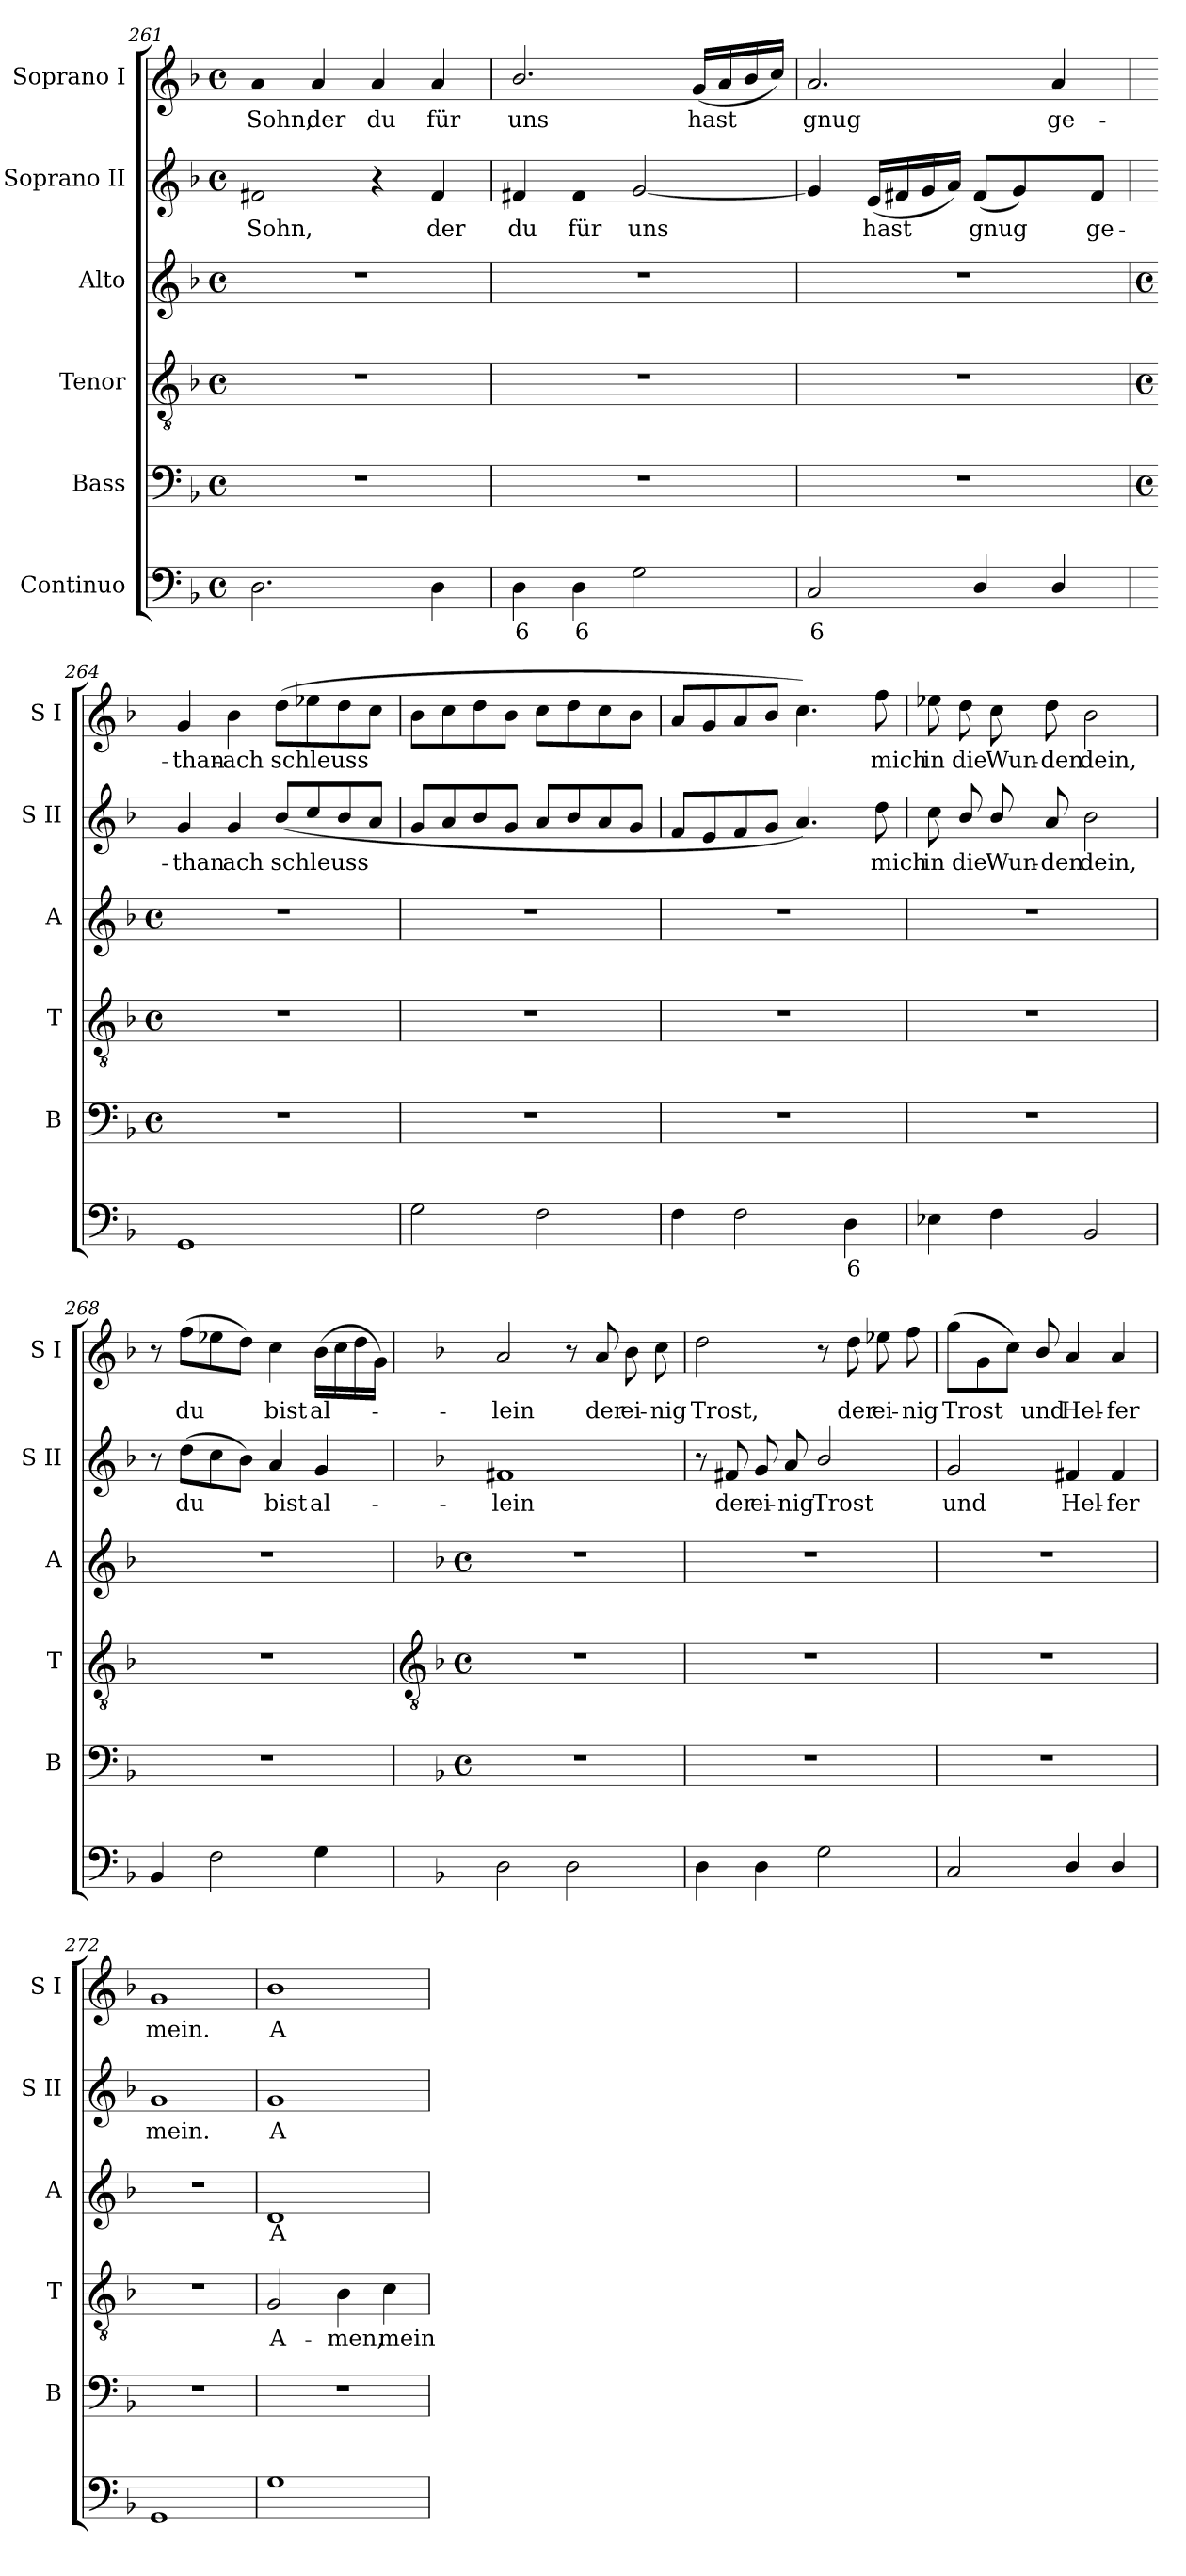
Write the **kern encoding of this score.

**kern	**text	**kern	**kern	**text	**kern	**text	**kern	**text	**kern	**text
*part6	*part6	*part5	*part4	*part4	*part3	*part3	*part2	*part2	*part1	*part1
*staff6	*staff6	*staff5	*staff4	*staff4	*staff3	*staff3	*staff2	*staff2	*staff1	*staff1
*I"Continuo	*	*I"Bass	*I"Tenor	*	*I"Alto	*	*I"Soprano II	*	*I"Soprano I	*
*	*	*I'B	*I'T	*	*I'A	*	*I'S II	*	*I'S I	*
*clefF4	*	*clefF4	*clefGv2	*	*clefG2	*	*clefG2	*	*clefG2	*
*k[b-]	*	*k[b-]	*k[b-]	*	*k[b-]	*	*k[b-]	*	*k[b-]	*
*F:	*	*F:	*F:	*	*F:	*	*F:	*	*F:	*
*M4/4	*	*M4/4	*M4/4	*	*M4/4	*	*M4/4	*	*M4/4	*
*met(c)	*	*met(c)	*met(c)	*	*met(c)	*	*met(c)	*	*met(c)	*
=261	=261	=261	=261	=261	=261	=261	=261	=261	=261	=261
!	!	!	!	!	!	!	!	!LO:LY:b	!	!LO:LY:b
2.D	.	1r	1r	.	1r	.	2f#X	Sohn,	4a	Sohn,
!	!	!	!	!	!	!	!	!	!	!LO:LY:b
.	.	.	.	.	.	.	.	.	4a	der
!	!	!	!	!	!	!	!	!	!	!LO:LY:b
.	.	.	.	.	.	.	4r	.	4a	du
!	!	!	!	!	!	!	!	!LO:LY:b	!	!LO:LY:b
4D	.	.	.	.	.	.	4f#	der	4a	für
=262	=262	=262	=262	=262	=262	=262	=262	=262	=262	=262
!	!LO:LY:b	!	!	!	!	!	!	!LO:LY:b	!	!LO:LY:b
4D	6	1r	1r	.	1r	.	4f#X	du	2.b-/	uns
!	!LO:LY:b	!	!	!	!	!	!	!LO:LY:b	!	!
4D	6	.	.	.	.	.	4f#	für	.	.
!	!	!	!	!	!	!	!	!LO:LY:b	!	!
2G	.	.	.	.	.	.	[2g	uns	.	.
!	!	!	!	!	!	!	!	!	!	!LO:LY:b
.	.	.	.	.	.	.	.	.	(<16gLL	hast
.	.	.	.	.	.	.	.	.	16a	.
.	.	.	.	.	.	.	.	.	16b-	.
.	.	.	.	.	.	.	.	.	16ccJJ)	.
=263	=263	=263	=263	=263	=263	=263	=263	=263	=263	=263
!	!LO:LY:b	!	!	!	!	!	!	!	!	!LO:LY:b
2C	6	1r	1r	.	1r	.	4g]	.	2.a	gnug
!	!	!	!	!	!	!	!	!LO:LY:b	!	!
.	.	.	.	.	.	.	(<16eLL	hast	.	.
.	.	.	.	.	.	.	16f#X	.	.	.
.	.	.	.	.	.	.	16g	.	.	.
.	.	.	.	.	.	.	16aJJ)	.	.	.
!	!	!	!	!	!	!	!	!LO:LY:b	!	!
4D/	.	.	.	.	.	.	(<8f#L	gnug	.	.
.	.	.	.	.	.	.	4g)	.	.	.
!	!	!	!	!	!	!	!	!	!	!LO:LY:b
4D/	.	.	.	.	.	.	.	.	4a	ge-
!	!	!	!	!	!	!	!	!LO:LY:b	!	!
.	.	.	.	.	.	.	8f#J	ge-	.	.
!!LO:LB:g=z
=264	=264	=264	=264	=264	=264	=264	=264	=264	=264	=264
*	*	*M4/4	*M4/4	*	*M4/4	*	*	*	*	*
*	*	*met(c)	*met(c)	*	*met(c)	*	*	*	*	*
!	!	!	!	!	!	!	!	!LO:LY:b	!	!LO:LY:b
1GG	.	1r	1r	.	1r	.	4g	-than	4g	-than-
!	!	!	!	!	!	!	!	!LO:LY:b	!	!LO:LY:b
.	.	.	.	.	.	.	4g	ach	4b-	-ach
!	!	!	!	!	!	!	!	!LO:LY:b	!	!LO:LY:b
.	.	.	.	.	.	.	(<8b-/L	schleuss	(>8ddL	schleuss
.	.	.	.	.	.	.	8cc/	.	8ee-X	.
.	.	.	.	.	.	.	8b-/	.	8dd	.
.	.	.	.	.	.	.	8a/J	.	8ccJ	.
=265	=265	=265	=265	=265	=265	=265	=265	=265	=265	=265
2G	.	1r	1r	.	1r	.	8gL	.	8b-L	.
.	.	.	.	.	.	.	8a	.	8cc	.
.	.	.	.	.	.	.	8b-	.	8dd	.
.	.	.	.	.	.	.	8gJ	.	8b-J	.
2F	.	.	.	.	.	.	8aL	.	8ccL	.
.	.	.	.	.	.	.	8b-	.	8dd	.
.	.	.	.	.	.	.	8a	.	8cc	.
.	.	.	.	.	.	.	8gJ	.	8b-J	.
=266	=266	=266	=266	=266	=266	=266	=266	=266	=266	=266
4F	.	1r	1r	.	1r	.	8fL	.	8aL	.
.	.	.	.	.	.	.	8e	.	8g	.
2F	.	.	.	.	.	.	8f	.	8a	.
.	.	.	.	.	.	.	8gJ	.	8b-J	.
.	.	.	.	.	.	.	4.a)	.	4.cc)	.
!	!LO:LY:b	!	!	!	!	!	!	!	!	!
4D	6	.	.	.	.	.	.	.	.	.
!	!	!	!	!	!	!	!	!LO:LY:b	!	!LO:LY:b
.	.	.	.	.	.	.	8dd	mich	8ff	mich
=267	=267	=267	=267	=267	=267	=267	=267	=267	=267	=267
!	!	!	!	!	!	!	!	!LO:LY:b	!	!LO:LY:b
4E-X	.	1r	1r	.	1r	.	8cc	in	8ee-X	in
!	!	!	!	!	!	!	!	!LO:LY:b	!	!LO:LY:b
.	.	.	.	.	.	.	8b-/	die	8dd	die
!	!	!	!	!	!	!	!	!LO:LY:b	!	!LO:LY:b
4F	.	.	.	.	.	.	8b-/	Wun-	8cc	Wun-
!	!	!	!	!	!	!	!	!LO:LY:b	!	!LO:LY:b
.	.	.	.	.	.	.	8a	-den	8dd	-den
!	!	!	!	!	!	!	!	!LO:LY:b	!	!LO:LY:b
2BB-	.	.	.	.	.	.	2b-	dein,	2b-	dein,
=268	=268	=268	=268	=268	=268	=268	=268	=268	=268	=268
4BB-	.	1r	1r	.	1r	.	8r	.	8r	.
!	!	!	!	!	!	!	!	!LO:LY:b	!	!LO:LY:b
.	.	.	.	.	.	.	(>8ddL	du	(>8ffL	du
2F	.	.	.	.	.	.	8cc	.	8ee-X	.
.	.	.	.	.	.	.	8b-J)	.	8ddJ)	.
!	!	!	!	!	!	!	!	!LO:LY:b	!	!LO:LY:b
.	.	.	.	.	.	.	4a	bist	4cc	bist
!	!	!	!	!	!	!	!	!LO:LY:b	!	!LO:LY:b
4G	.	.	.	.	.	.	4g	al-	(>16b-LL	al-
.	.	.	.	.	.	.	.	.	16cc	.
.	.	.	.	.	.	.	.	.	16dd	.
.	.	.	.	.	.	.	.	.	16gJJ)	.
!!LO:LB:g=z
=269	=269	=269	=269	=269	=269	=269	=269	=269	=269	=269
*	*	*	*clefGv2	*	*	*	*	*	*	*
*	*	*	*k[b-]	*	*k[b-]	*	*	*	*	*
*	*	*	*F:	*	*F:	*	*	*	*	*
*	*	*M4/4	*M4/4	*	*M4/4	*	*	*	*	*
*	*	*met(c)	*met(c)	*	*met(c)	*	*	*	*	*
!	!	!	!	!	!	!	!	!LO:LY:b	!	!LO:LY:b
2D	.	1r	1r	.	1r	.	1f#X	-lein	2a	lein
2D	.	.	.	.	.	.	.	.	8r	.
!	!	!	!	!	!	!	!	!	!	!LO:LY:b
.	.	.	.	.	.	.	.	.	8a	der
!	!	!	!	!	!	!	!	!	!	!LO:LY:b
.	.	.	.	.	.	.	.	.	8b-	ei-
!	!	!	!	!	!	!	!	!	!	!LO:LY:b
.	.	.	.	.	.	.	.	.	8cc	-nig
=270	=270	=270	=270	=270	=270	=270	=270	=270	=270	=270
!	!	!	!	!	!	!	!	!	!	!LO:LY:b
4D	.	1r	1r	.	1r	.	8r	.	2dd	Trost,
!	!	!	!	!	!	!	!	!LO:LY:b	!	!
.	.	.	.	.	.	.	8f#X	der	.	.
!	!	!	!	!	!	!	!	!LO:LY:b	!	!
4D	.	.	.	.	.	.	8g	ei-	.	.
!	!	!	!	!	!	!	!	!LO:LY:b	!	!
.	.	.	.	.	.	.	8a	-nig	.	.
!	!	!	!	!	!	!	!	!LO:LY:b	!	!
2G	.	.	.	.	.	.	2b-/	Trost	8r	.
!	!	!	!	!	!	!	!	!	!	!LO:LY:b
.	.	.	.	.	.	.	.	.	8dd	der
!	!	!	!	!	!	!	!	!	!	!LO:LY:b
.	.	.	.	.	.	.	.	.	8ee-X	ei-
!	!	!	!	!	!	!	!	!	!	!LO:LY:b
.	.	.	.	.	.	.	.	.	8ff	-nig
=271	=271	=271	=271	=271	=271	=271	=271	=271	=271	=271
!	!	!	!	!	!	!	!	!LO:LY:b	!	!LO:LY:b
2C	.	1r	1r	.	1r	.	2g	und	(>8ggL	Trost
.	.	.	.	.	.	.	.	.	8g	.
.	.	.	.	.	.	.	.	.	8ccJ)	.
!	!	!	!	!	!	!	!	!	!	!LO:LY:b
.	.	.	.	.	.	.	.	.	8b-/	und
!	!	!	!	!	!	!	!	!LO:LY:b	!	!LO:LY:b
4D/	.	.	.	.	.	.	4f#X	Hel-	4a	Hel-
!	!	!	!	!	!	!	!	!LO:LY:b	!	!LO:LY:b
4D/	.	.	.	.	.	.	4f#	-fer	4a	-fer
=272	=272	=272	=272	=272	=272	=272	=272	=272	=272	=272
!	!	!	!	!	!	!	!	!LO:LY:b	!	!LO:LY:b
1GG	.	1r	1r	.	1r	.	1g	mein.	1g	mein.
=273	=273	=273	=273	=273	=273	=273	=273	=273	=273	=273
!	!	!	!	!LO:LY:b	!	!LO:LY:b	!	!LO:LY:b	!	!LO:LY:b
1G	.	1r	2G	A-	1d	A-	1g	A-	1b-	A-
!	!	!	!	!LO:LY:b	!	!	!	!	!	!
.	.	.	4B-	-men,	.	.	.	.	.	.
!	!	!	!	!LO:LY:b	!	!	!	!	!	!
.	.	.	4c	mein	.	.	.	.	.	.
=	=	=	=	=	=	=	=	=	=	=
*-	*-	*-	*-	*-	*-	*-	*-	*-	*-	*-
